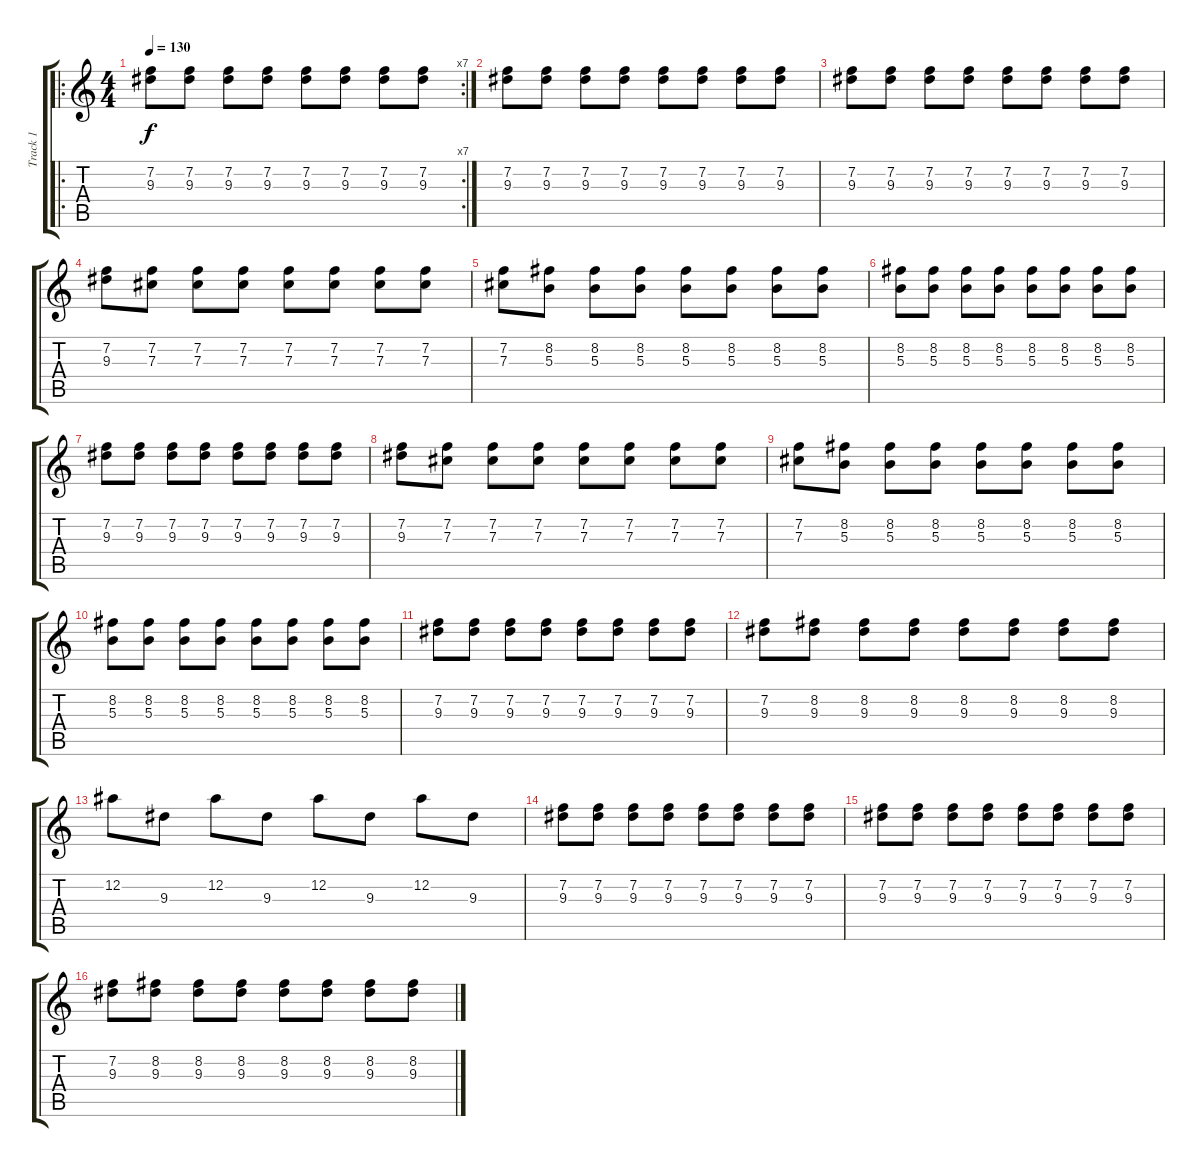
\track ("Track 1" "Track 1") {instrument distortionguitar}
\staff {score tabs}
\tuning (Eb4 Bb3 Gb3 Db3 Ab2 Eb2) {hide}
\ro
\rc 7
\ts (4 4)
\tempo 130
\clef g2
\ks c
(7.2 9.3).8{dy f instrument distortionguitar} (7.2 9.3).8 (7.2 9.3).8 (7.2 9.3).8 (7.2 9.3).8 (7.2 9.3).8 (7.2 9.3).8 (7.2 9.3).8 |
(7.2 9.3).8 (7.2 9.3).8 (7.2 9.3).8 (7.2 9.3).8 (7.2 9.3).8 (7.2 9.3).8 (7.2 9.3).8 (7.2 9.3).8 |
(7.2 9.3).8 (7.2 9.3).8 (7.2 9.3).8 (7.2 9.3).8 (7.2 9.3).8 (7.2 9.3).8 (7.2 9.3).8 (7.2 9.3).8 |
(7.2 9.3).8 (7.2 7.3).8 (7.2 7.3).8 (7.2 7.3).8 (7.2 7.3).8 (7.2 7.3).8 (7.2 7.3).8 (7.2 7.3).8 |
(7.2 7.3).8 (8.2 5.3).8 (8.2 5.3).8 (8.2 5.3).8 (8.2 5.3).8 (8.2 5.3).8 (8.2 5.3).8 (8.2 5.3).8 |
(8.2 5.3).8 (8.2 5.3).8 (8.2 5.3).8 (8.2 5.3).8 (8.2 5.3).8 (8.2 5.3).8 (8.2 5.3).8 (8.2 5.3).8 |
(7.2 9.3).8 (7.2 9.3).8 (7.2 9.3).8 (7.2 9.3).8 (7.2 9.3).8 (7.2 9.3).8 (7.2 9.3).8 (7.2 9.3).8 |
(7.2 9.3).8 (7.2 7.3).8 (7.2 7.3).8 (7.2 7.3).8 (7.2 7.3).8 (7.2 7.3).8 (7.2 7.3).8 (7.2 7.3).8 |
(7.2 7.3).8 (8.2 5.3).8 (8.2 5.3).8 (8.2 5.3).8 (8.2 5.3).8 (8.2 5.3).8 (8.2 5.3).8 (8.2 5.3).8 |
(8.2 5.3).8 (8.2 5.3).8 (8.2 5.3).8 (8.2 5.3).8 (8.2 5.3).8 (8.2 5.3).8 (8.2 5.3).8 (8.2 5.3).8 |
(7.2 9.3).8 (7.2 9.3).8 (7.2 9.3).8 (7.2 9.3).8 (7.2 9.3).8 (7.2 9.3).8 (7.2 9.3).8 (7.2 9.3).8 |
(7.2 9.3).8 (8.2 9.3).8 (8.2 9.3).8 (8.2 9.3).8 (8.2 9.3).8 (8.2 9.3).8 (8.2 9.3).8 (8.2 9.3).8 |
12.2.8 9.3.8 12.2.8 9.3.8 12.2.8 9.3.8 12.2.8 9.3.8 |
(7.2 9.3).8 (7.2 9.3).8 (7.2 9.3).8 (7.2 9.3).8 (7.2 9.3).8 (7.2 9.3).8 (7.2 9.3).8 (7.2 9.3).8 |
(7.2 9.3).8 (7.2 9.3).8 (7.2 9.3).8 (7.2 9.3).8 (7.2 9.3).8 (7.2 9.3).8 (7.2 9.3).8 (7.2 9.3).8 |
(7.2 9.3).8 (8.2 9.3).8 (8.2 9.3).8 (8.2 9.3).8 (8.2 9.3).8 (8.2 9.3).8 (8.2 9.3).8 (8.2 9.3).8
